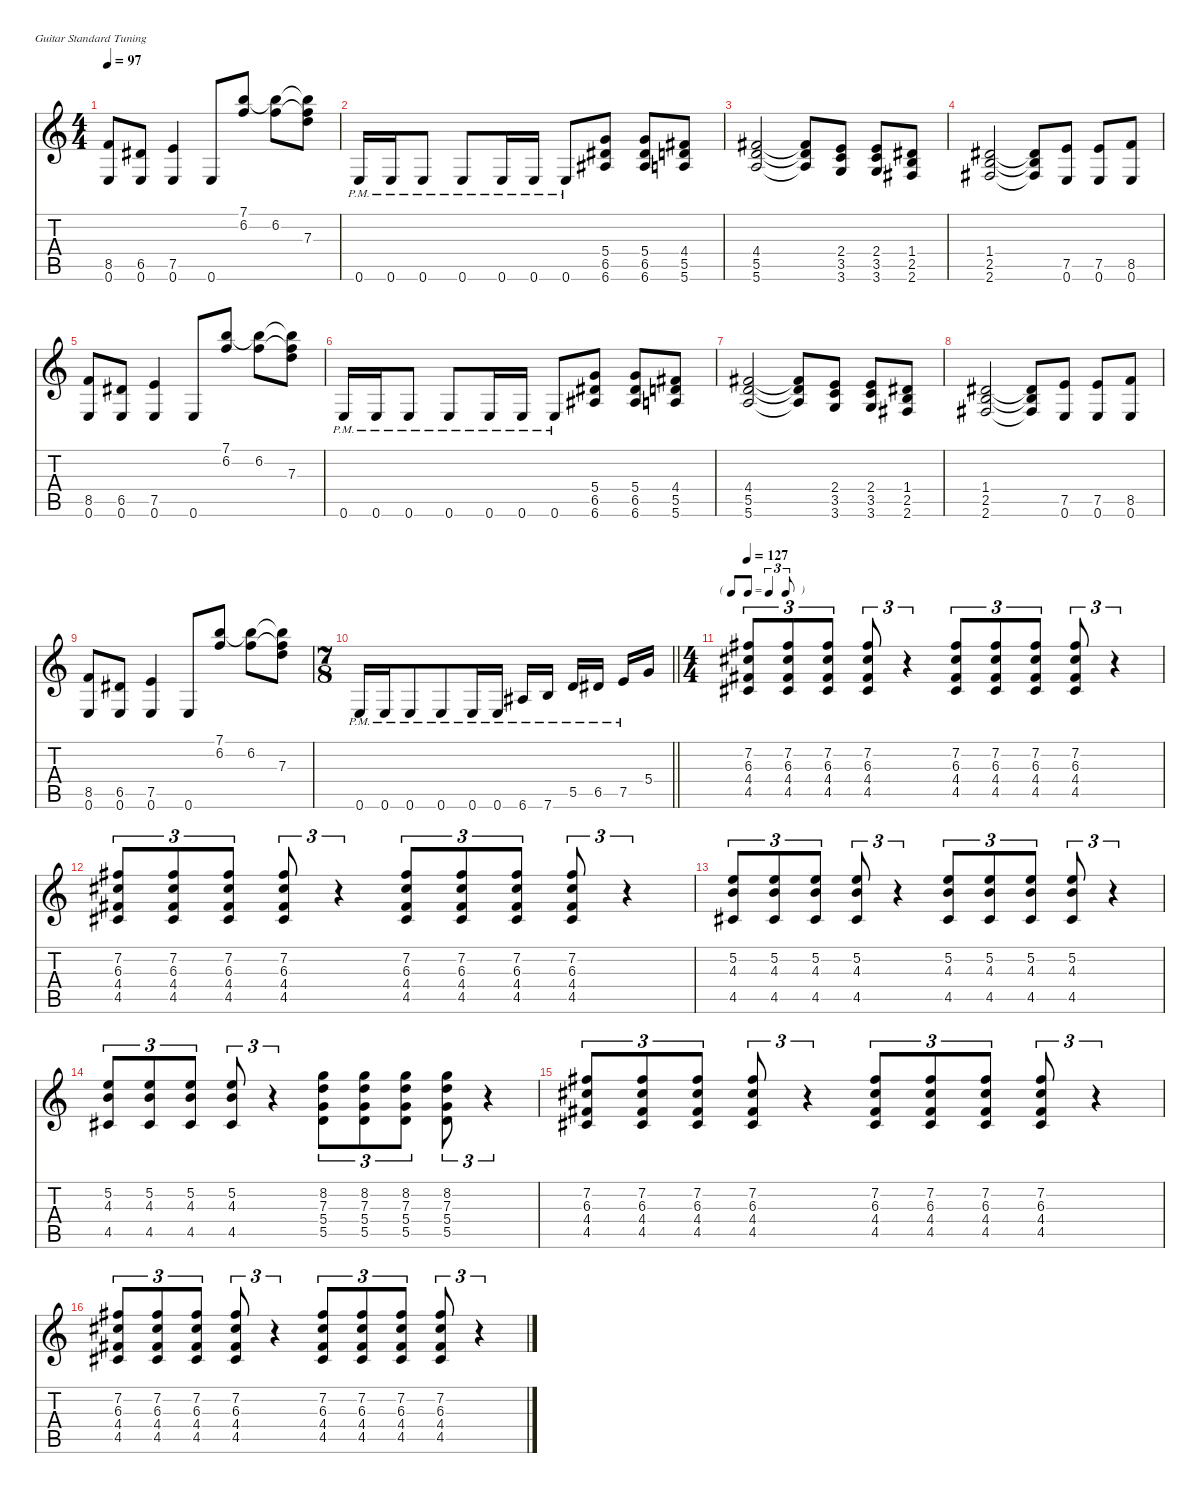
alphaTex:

\defaultSystemsLayout 4
\hideDynamics
\bracketExtendMode nobrackets
\singleTrackTrackNamePolicy hidden
\multiTrackTrackNamePolicy hidden
\firstSystemTrackNameMode fullname
\firstSystemTrackNameOrientation horizontal
\otherSystemsTrackNameOrientation horizontal
\track ("Rhythm Guitar 1 [Mikael Akerfeldt + Pete" "dist.guit.") {defaultSystemsLayout 4 mute instrument distortionguitar}
\staff {score tabs}
\tuning (E4 B3 G3 D3 A2 E2)
\ts (4 4)
\tempo 97
\clef g2
\ks c
(8.5 0.6).8{dy f beam Up} (6.5{acc #} 0.6).8{beam Up} (7.5 0.6).4{beam Up} 0.6.8{beam Up} (7.1 6.2).8{beam Up} (7.1{t} 6.2).8{beam Down} (7.1{t} 6.2{t} 7.3).8{beam Down} |
0.6{pm}.16{beam Up} 0.6{pm}.16{beam Up} 0.6{pm}.8{beam Up} 0.6{pm}.8{beam Up} 0.6{pm}.16{beam Up} 0.6{pm}.16{beam Up} 0.6{pm}.8{beam Up} (5.4 6.5{acc #} 6.6{acc #}).8{beam Up} (5.4 6.5{acc #} 6.6{acc #}).8{beam Up} (4.4{acc #} 5.5 5.6).8{beam Up} |
(4.4{acc #} 5.5 5.6).2{beam Up} (4.4{t acc #} 5.5{t} 5.6{t}).8{beam Up} (2.4 3.5 3.6).8{beam Up} (2.4 3.5 3.6).8{beam Up} (1.4{acc #} 2.5 2.6{acc #}).8{beam Up} |
(1.4{acc #} 2.5 2.6{acc #}).2{beam Up} (1.4{t acc #} 2.5{t} 2.6{t acc #}).8{beam Up} (7.5 0.6).8{beam Up} (7.5 0.6).8{beam Up} (8.5 0.6).8{beam Up} |
(8.5 0.6).8{beam Up} (6.5{acc #} 0.6).8{beam Up} (7.5 0.6).4{beam Up} 0.6.8{beam Up} (7.1 6.2).8{beam Up} (7.1{t} 6.2).8{beam Down} (7.1{t} 6.2{t} 7.3).8{beam Down} |
0.6{pm}.16{beam Up} 0.6{pm}.16{beam Up} 0.6{pm}.8{beam Up} 0.6{pm}.8{beam Up} 0.6{pm}.16{beam Up} 0.6{pm}.16{beam Up} 0.6{pm}.8{beam Up} (5.4 6.5{acc #} 6.6{acc #}).8{beam Up} (5.4 6.5{acc #} 6.6{acc #}).8{beam Up} (4.4{acc #} 5.5 5.6).8{beam Up} |
(4.4{acc #} 5.5 5.6).2{beam Up} (4.4{t acc #} 5.5{t} 5.6{t}).8{beam Up} (2.4 3.5 3.6).8{beam Up} (2.4 3.5 3.6).8{beam Up} (1.4{acc #} 2.5 2.6{acc #}).8{beam Up} |
(1.4{acc #} 2.5 2.6{acc #}).2{beam Up} (1.4{t acc #} 2.5{t} 2.6{t acc #}).8{beam Up} (7.5 0.6).8{beam Up} (7.5 0.6).8{beam Up} (8.5 0.6).8{beam Up} |
(8.5 0.6).8{beam Up} (6.5{acc #} 0.6).8{beam Up} (7.5 0.6).4{beam Up} 0.6.8{beam Up} (7.1 6.2).8{beam Up} (7.1{t} 6.2).8{beam Down} (7.1{t} 6.2{t} 7.3).8{beam Down} |
\ts (7 8)
\beaming (8 4 1 1 1)
\barLineRight lightlight
0.6{pm}.16{beam Up} 0.6{pm}.16{beam Up} 0.6{pm}.8{beam Up} 0.6{pm}.8{beam Up} 0.6{pm}.16{beam Up} 0.6{pm}.16{beam Up} 6.6{pm acc #}.16{beam Up} 7.6{pm}.16{beam Up} 5.5{pm}.16{beam Up} 6.5{pm acc #}.16{beam Up} 7.5{pm}.16{beam Up} 5.4.16{beam Up} |
\ts (4 4)
\beaming (8 2 2 2 2)
\tf triplet8th
\tempo 127
(7.2{acc #} 6.3{acc #} 4.4{acc #} 4.5{acc #}).8{tu (3 2) beam Up} (7.2{acc #} 6.3{acc #} 4.4{acc #} 4.5{acc #}).8{tu (3 2) beam Up} (7.2{acc #} 6.3{acc #} 4.4{acc #} 4.5{acc #}).8{tu (3 2) beam Up} (7.2{acc #} 6.3{acc #} 4.4{acc #} 4.5{acc #}).8{tu (3 2) beam Up} r.4{tu (3 2) beam Up} (7.2{acc #} 6.3{acc #} 4.4{acc #} 4.5{acc #}).8{tu (3 2) beam Up} (7.2{acc #} 6.3{acc #} 4.4{acc #} 4.5{acc #}).8{tu (3 2) beam Up} (7.2{acc #} 6.3{acc #} 4.4{acc #} 4.5{acc #}).8{tu (3 2) beam Up} (7.2{acc #} 6.3{acc #} 4.4{acc #} 4.5{acc #}).8{tu (3 2) beam Up} r.4{tu (3 2) beam Up} |
(7.2{acc #} 6.3{acc #} 4.4{acc #} 4.5{acc #}).8{tu (3 2) beam Up} (7.2{acc #} 6.3{acc #} 4.4{acc #} 4.5{acc #}).8{tu (3 2) beam Up} (7.2{acc #} 6.3{acc #} 4.4{acc #} 4.5{acc #}).8{tu (3 2) beam Up} (7.2{acc #} 6.3{acc #} 4.4{acc #} 4.5{acc #}).8{tu (3 2) beam Up} r.4{tu (3 2) beam Up} (7.2{acc #} 6.3{acc #} 4.4{acc #} 4.5{acc #}).8{tu (3 2) beam Up} (7.2{acc #} 6.3{acc #} 4.4{acc #} 4.5{acc #}).8{tu (3 2) beam Up} (7.2{acc #} 6.3{acc #} 4.4{acc #} 4.5{acc #}).8{tu (3 2) beam Up} (7.2{acc #} 6.3{acc #} 4.4{acc #} 4.5{acc #}).8{tu (3 2) beam Up} r.4{tu (3 2) beam Up} |
(5.2 4.3 4.5{acc #}).8{tu (3 2) beam Up} (5.2 4.3 4.5{acc #}).8{tu (3 2) beam Up} (5.2 4.3 4.5{acc #}).8{tu (3 2) beam Up} (5.2 4.3 4.5{acc #}).8{tu (3 2) beam Up} r.4{tu (3 2) beam Up} (5.2 4.3 4.5{acc #}).8{tu (3 2) beam Up} (5.2 4.3 4.5{acc #}).8{tu (3 2) beam Up} (5.2 4.3 4.5{acc #}).8{tu (3 2) beam Up} (5.2 4.3 4.5{acc #}).8{tu (3 2) beam Up} r.4{tu (3 2) beam Up} |
(5.2 4.3 4.5{acc #}).8{tu (3 2) beam Up} (5.2 4.3 4.5{acc #}).8{tu (3 2) beam Up} (5.2 4.3 4.5{acc #}).8{tu (3 2) beam Up} (5.2 4.3 4.5{acc #}).8{tu (3 2) beam Up} r.4{tu (3 2) beam Up} (8.2 7.3 5.4 5.5).8{tu (3 2) beam Down} (8.2 7.3 5.4 5.5).8{tu (3 2) beam Down} (8.2 7.3 5.4 5.5).8{tu (3 2) beam Down} (8.2 7.3 5.4 5.5).8{tu (3 2) beam Down} r.4{tu (3 2) beam Down} |
(7.2{acc #} 6.3{acc #} 4.4{acc #} 4.5{acc #}).8{tu (3 2) beam Up} (7.2{acc #} 6.3{acc #} 4.4{acc #} 4.5{acc #}).8{tu (3 2) beam Up} (7.2{acc #} 6.3{acc #} 4.4{acc #} 4.5{acc #}).8{tu (3 2) beam Up} (7.2{acc #} 6.3{acc #} 4.4{acc #} 4.5{acc #}).8{tu (3 2) beam Up} r.4{tu (3 2) beam Up} (7.2{acc #} 6.3{acc #} 4.4{acc #} 4.5{acc #}).8{tu (3 2) beam Up} (7.2{acc #} 6.3{acc #} 4.4{acc #} 4.5{acc #}).8{tu (3 2) beam Up} (7.2{acc #} 6.3{acc #} 4.4{acc #} 4.5{acc #}).8{tu (3 2) beam Up} (7.2{acc #} 6.3{acc #} 4.4{acc #} 4.5{acc #}).8{tu (3 2) beam Up} r.4{tu (3 2) beam Up} |
(7.2{acc #} 6.3{acc #} 4.4{acc #} 4.5{acc #}).8{tu (3 2) beam Up} (7.2{acc #} 6.3{acc #} 4.4{acc #} 4.5{acc #}).8{tu (3 2) beam Up} (7.2{acc #} 6.3{acc #} 4.4{acc #} 4.5{acc #}).8{tu (3 2) beam Up} (7.2{acc #} 6.3{acc #} 4.4{acc #} 4.5{acc #}).8{tu (3 2) beam Up} r.4{tu (3 2) beam Up} (7.2{acc #} 6.3{acc #} 4.4{acc #} 4.5{acc #}).8{tu (3 2) beam Up} (7.2{acc #} 6.3{acc #} 4.4{acc #} 4.5{acc #}).8{tu (3 2) beam Up} (7.2{acc #} 6.3{acc #} 4.4{acc #} 4.5{acc #}).8{tu (3 2) beam Up} (7.2{acc #} 6.3{acc #} 4.4{acc #} 4.5{acc #}).8{tu (3 2) beam Up} r.4{tu (3 2) beam Up}
